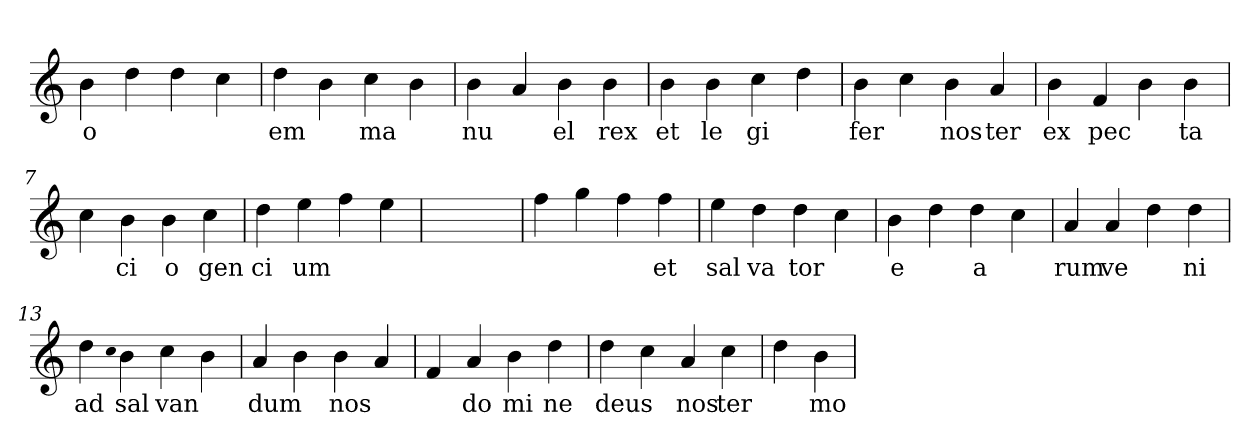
**kern	**text
*part1	*part1
*staff1	*staff1
*clefG2	*
=1	=1
4b	o
4dd	.
4dd	.
4cc	.
=2	=2
4dd	em
4b	.
4cc	ma
4b	.
=3	=3
4b	nu
4a	.
4b	el
4b	rex
=4	=4
4b	et
4b	le
4cc	gi
4dd	.
=5	=5
4b	fer
4cc	.
4b	nos
4a	ter
=6	=6
4b	ex
4f	pec
4b	.
4b	ta
=7	=7
4cc	.
4b	ci
4b	o
4cc	gen
=8	=8
4dd	ci
4ee	um
4ff	.
4ee	.
=9	=9
1ryy	.
=9	=9
4ff	.
4gg	.
4ff	.
4ff	et
=10	=10
4ee	sal
4dd	va
4dd	tor
4cc	.
=11	=11
4b	e
4dd	.
4dd	a
4cc	.
=12	=12
4a	rum
4a	ve
4dd	.
4dd	ni
=13	=13
4dd	ad
qqcc	.
4b	sal
4cc	van
4b	.
=14	=14
4a	dum
4b	.
4b	nos
4a	.
=15	=15
4f	.
4a	do
4b	mi
4dd	ne
=16	=16
4dd	deus
4cc	.
4a	nos
4cc	ter
=17	=17
4dd	.
4b	mo
=	=
*-	*-
